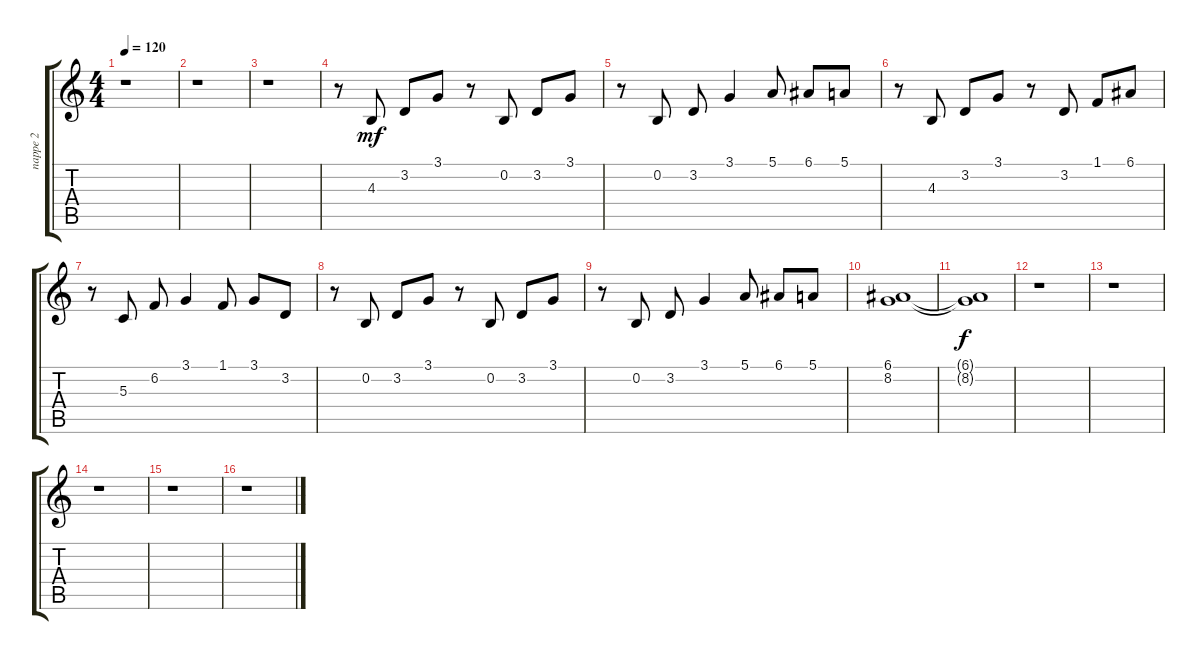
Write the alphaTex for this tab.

\track ("nappe 2" "nappe 2") {instrument synthstrings1}
\staff {score tabs}
\tuning (E4 B3 G3 D3 A2 E2) {hide}
\ts (4 4)
\tempo 120
\clef g2
\ks c
r.1{dy mf} |
r.1 |
r.1 |
r.8 4.3.8 3.2.8 3.1.8 r.8 0.2.8 3.2.8 3.1.8 |
r.8 0.2.8 3.2.8 3.1.4 5.1.8 6.1.8 5.1.8 |
r.8 4.3.8 3.2.8 3.1.8 r.8 3.2.8 1.1.8 6.1.8 |
r.8 5.3.8 6.2.8 3.1.4 1.1.8 3.1.8 3.2.8 |
r.8 0.2.8 3.2.8 3.1.8 r.8 0.2.8 3.2.8 3.1.8 |
r.8 0.2.8 3.2.8 3.1.4 5.1.8 6.1.8 5.1.8 |
(6.1 8.2).1 |
(6.1{t} 8.2{t}).1{dy f} |
r.1 |
r.1 |
r.1 |
r.1 |
r.1
